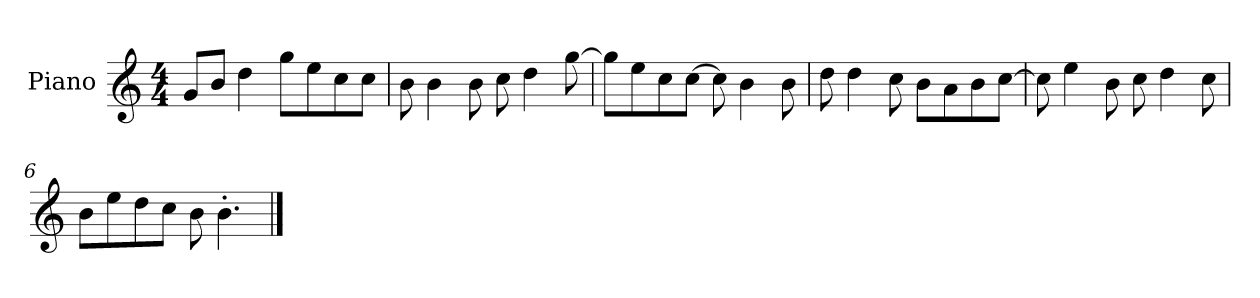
**kern
*part1
*staff1
*I"Piano
*I'P-no
*clefG2
*k[]
*M4/4
*MM90
=1
8g/L
8b/J
4dd\
8gg\L
8ee\
8cc\
8cc\J
=2
8b\
4b\
8b\
8cc\
4dd\
[8gg\
=3
8gg\L]
8ee\
8cc\
[8cc\J
8cc\]
4b\
8b\
=4
8dd\
4dd\
8cc\
8b\L
8a\
8b\
[8cc\J
=5
8cc\]
4ee\
8b\
8cc\
4dd\
8cc\
=6
8b\L
8ee\
8dd\
8cc\J
8b\
4.b'\
==
*-
